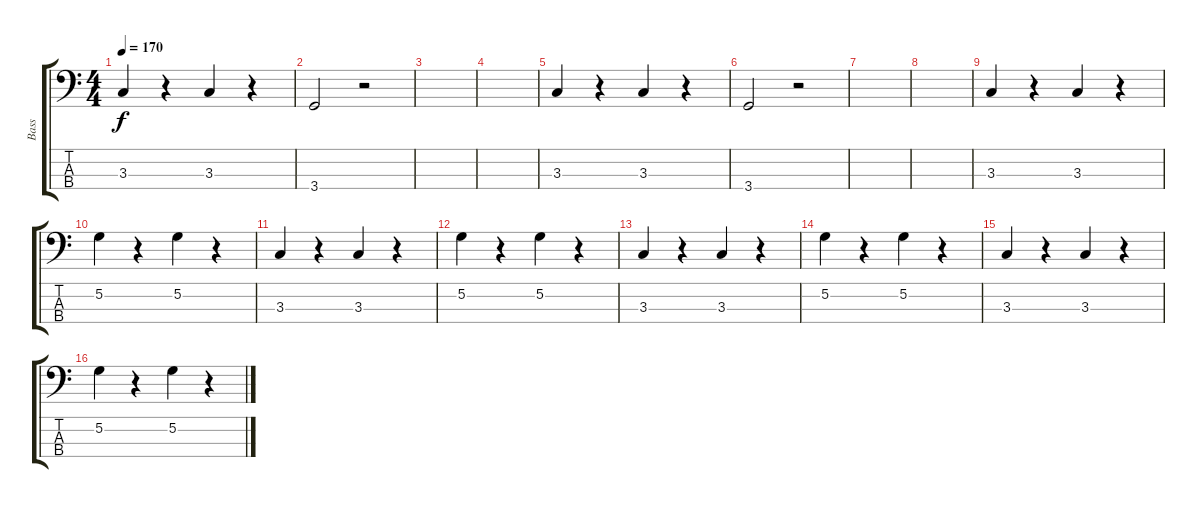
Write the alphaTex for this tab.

\track ("Bass" "Bass") {instrument electricbassfinger}
\staff {score tabs}
\tuning (G2 D2 A1 E1) {hide}
\ts (4 4)
\tempo 170
\clef f4
\ks c
3.3.4{dy f instrument electricbassfinger} r.4 3.3.4 r.4 |
3.4.2 r.2 |
|
|
3.3.4 r.4 3.3.4 r.4 |
3.4.2 r.2 |
|
|
3.3.4 r.4 3.3.4 r.4 |
5.2.4 r.4 5.2.4 r.4 |
3.3.4 r.4 3.3.4 r.4 |
5.2.4 r.4 5.2.4 r.4 |
3.3.4 r.4 3.3.4 r.4 |
5.2.4 r.4 5.2.4 r.4 |
3.3.4 r.4 3.3.4 r.4 |
5.2.4 r.4 5.2.4 r.4
